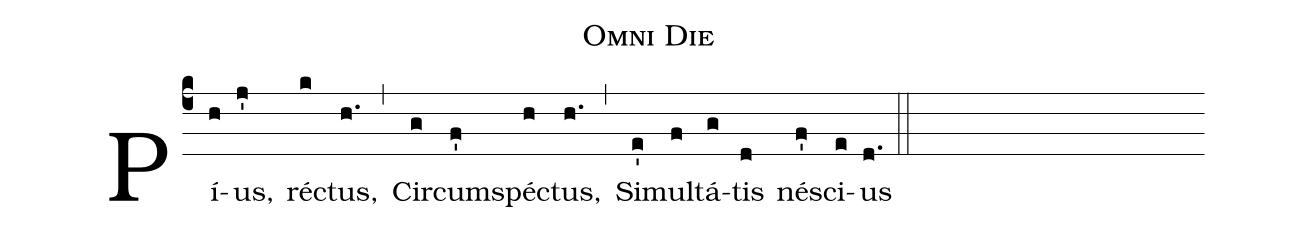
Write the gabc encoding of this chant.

name: Omni Die;
def-m1: \grealign;
%%
(c4) Pí([em1]h)us,(j') réc([em1]k)tus,(h.) (,) Cir([em1]g)cum([em1]f')spé([em1]h)ctus,([em1]h.) (,) Si([em1]e')mul(f)tá([em1]g)tis(d) né([em1]f')sci(e)us(d.) (::)
